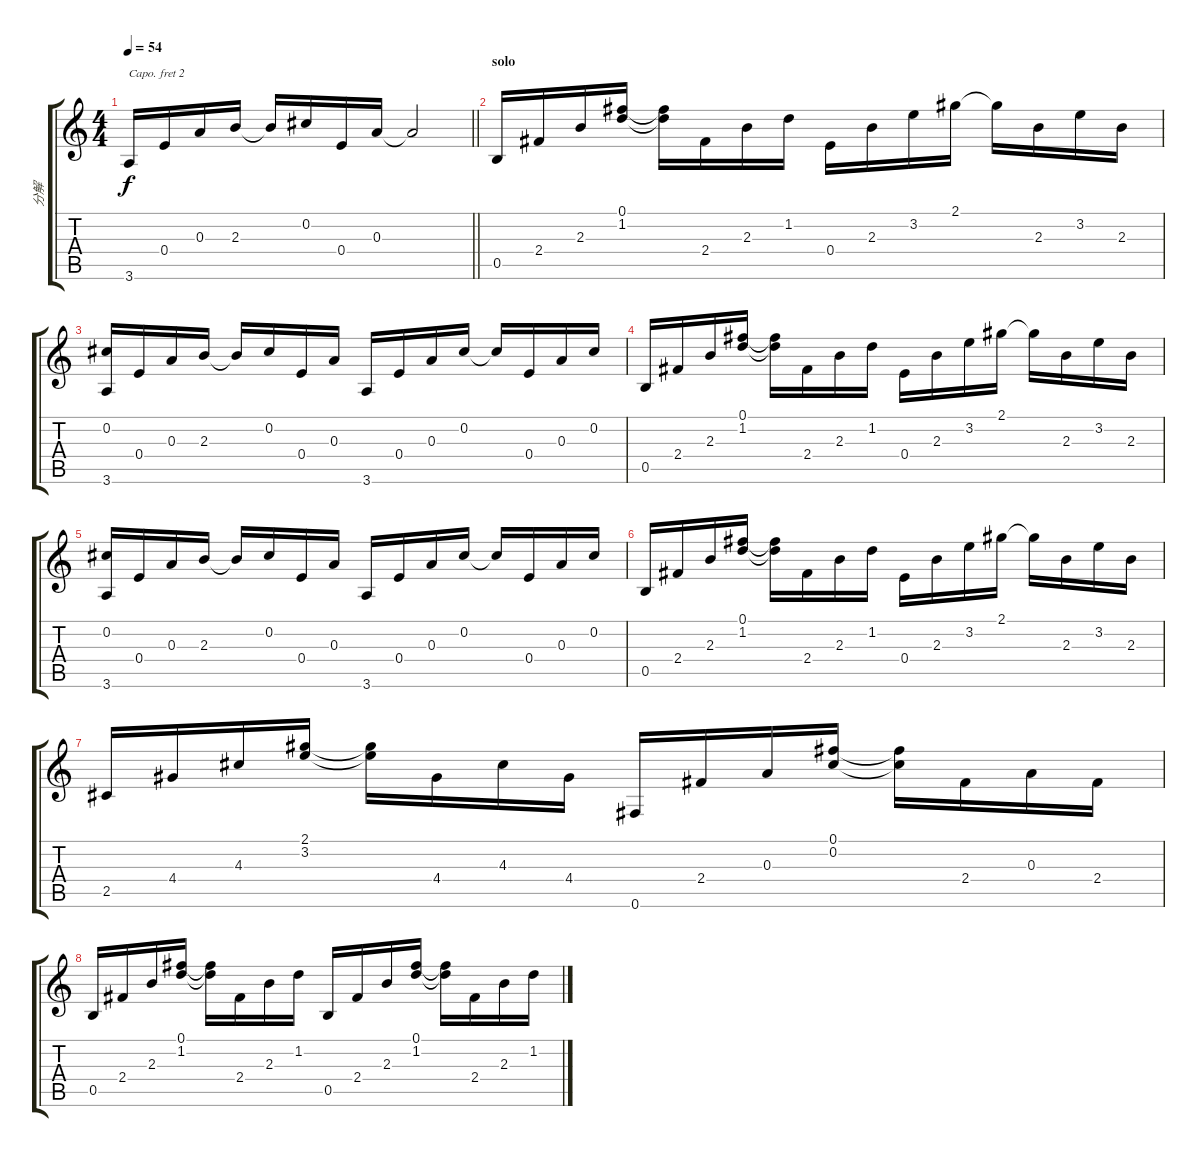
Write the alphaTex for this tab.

\track ("分解" "分解") {instrument acousticguitarsteel}
\staff {score tabs}
\capo 2
\tuning (E4 B3 G3 D3 A2 E2) {hide}
\ts (4 4)
\tempo 54
\clef g2
\barLineRight lightlight
\ks c
3.6.16{dy f} 0.4.16 0.3.16 2.3.16 2.3{t}.16 0.2.16 0.4.16 0.3.16 0.3{t}.2 |
\section ("" "solo")
0.5.16 2.4.16 2.3.16 (0.1 1.2).16 (0.1{t} 1.2{t}).16 2.4.16 2.3.16 1.2.16 0.4.16 2.3.16 3.2.16 2.1.16 2.1{t}.16 2.3.16 3.2.16 2.3.16 |
(0.2 3.6).16 0.4.16 0.3.16 2.3.16 2.3{t}.16 0.2.16 0.4.16 0.3.16 3.6.16 0.4.16 0.3.16 0.2.16 0.2{t}.16 0.4.16 0.3.16 0.2.16 |
0.5.16 2.4.16 2.3.16 (0.1 1.2).16 (0.1{t} 1.2{t}).16 2.4.16 2.3.16 1.2.16 0.4.16 2.3.16 3.2.16 2.1.16 2.1{t}.16 2.3.16 3.2.16 2.3.16 |
(0.2 3.6).16 0.4.16 0.3.16 2.3.16 2.3{t}.16 0.2.16 0.4.16 0.3.16 3.6.16 0.4.16 0.3.16 0.2.16 0.2{t}.16 0.4.16 0.3.16 0.2.16 |
0.5.16 2.4.16 2.3.16 (0.1 1.2).16 (0.1{t} 1.2{t}).16 2.4.16 2.3.16 1.2.16 0.4.16 2.3.16 3.2.16 2.1.16 2.1{t}.16 2.3.16 3.2.16 2.3.16 |
2.5.16 4.4.16 4.3.16 (2.1 3.2).16 (2.1{t} 3.2{t}).16 4.4.16 4.3.16 4.4.16 0.6.16 2.4.16 0.3.16 (0.1 0.2).16 (0.1{t} 0.2{t}).16 2.4.16 0.3.16 2.4.16 |
0.5.16 2.4.16 2.3.16 (0.1 1.2).16 (0.1{t} 1.2{t}).16 2.4.16 2.3.16 1.2.16 0.5.16 2.4.16 2.3.16 (0.1 1.2).16 (0.1{t} 1.2{t}).16 2.4.16 2.3.16 1.2.16
